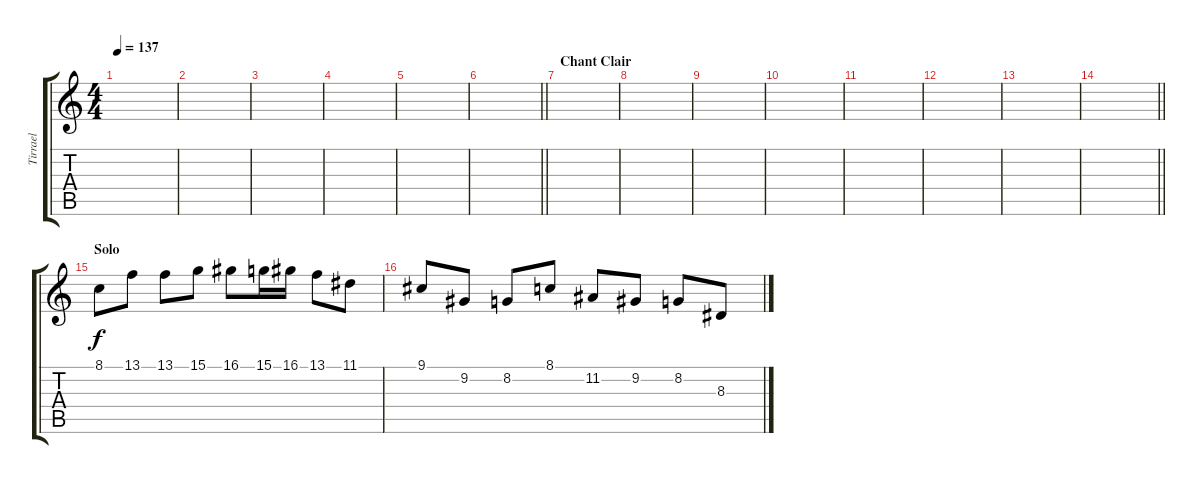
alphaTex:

\track ("Tirrael" "Tirrael") {instrument accordion}
\staff {score tabs}
\tuning (E4 B3 G3 D3 A2 E2) {hide}
\ts (4 4)
\tempo 137
\clef g2
\ks c
|
|
|
|
|
\barLineRight lightlight
|
\section ("" "Chant Clair")
|
|
|
|
|
|
|
\barLineRight lightlight
|
\section ("" "Solo")
8.1.8 13.1.8 13.1.8 15.1.8 16.1.8 15.1.16 16.1.16 13.1.8 11.1.8 |
9.1.8 9.2.8 8.2.8 8.1.8 11.2.8 9.2.8 8.2.8 8.3.8
